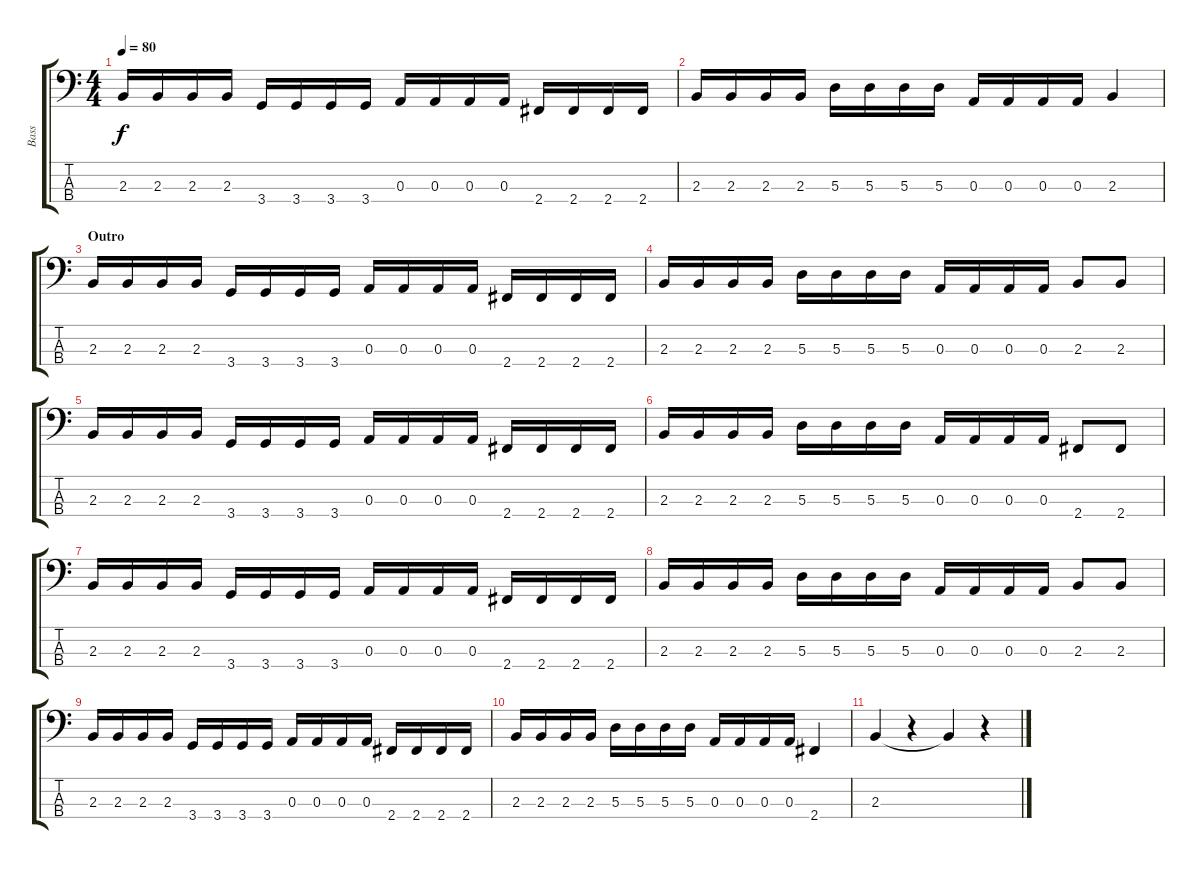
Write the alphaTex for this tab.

\track ("Bass" "Bass") {instrument electricbassfinger}
\staff {score tabs}
\tuning (G2 D2 A1 E1) {hide}
\ts (4 4)
\tempo 80
\clef f4
\ks c
2.3.16{dy f} 2.3.16 2.3.16 2.3.16 3.4.16 3.4.16 3.4.16 3.4.16 0.3.16 0.3.16 0.3.16 0.3.16 2.4.16 2.4.16 2.4.16 2.4.16 |
2.3.16 2.3.16 2.3.16 2.3.16 5.3.16 5.3.16 5.3.16 5.3.16 0.3.16 0.3.16 0.3.16 0.3.16 2.3.4 |
\section ("" "Outro")
2.3.16 2.3.16 2.3.16 2.3.16 3.4.16 3.4.16 3.4.16 3.4.16 0.3.16 0.3.16 0.3.16 0.3.16 2.4.16 2.4.16 2.4.16 2.4.16 |
2.3.16 2.3.16 2.3.16 2.3.16 5.3.16 5.3.16 5.3.16 5.3.16 0.3.16 0.3.16 0.3.16 0.3.16 2.3.8 2.3.8 |
2.3.16 2.3.16 2.3.16 2.3.16 3.4.16 3.4.16 3.4.16 3.4.16 0.3.16 0.3.16 0.3.16 0.3.16 2.4.16 2.4.16 2.4.16 2.4.16 |
2.3.16 2.3.16 2.3.16 2.3.16 5.3.16 5.3.16 5.3.16 5.3.16 0.3.16 0.3.16 0.3.16 0.3.16 2.4.8 2.4.8 |
2.3.16 2.3.16 2.3.16 2.3.16 3.4.16 3.4.16 3.4.16 3.4.16 0.3.16 0.3.16 0.3.16 0.3.16 2.4.16 2.4.16 2.4.16 2.4.16 |
2.3.16 2.3.16 2.3.16 2.3.16 5.3.16 5.3.16 5.3.16 5.3.16 0.3.16 0.3.16 0.3.16 0.3.16 2.3.8 2.3.8 |
2.3.16 2.3.16 2.3.16 2.3.16 3.4.16 3.4.16 3.4.16 3.4.16 0.3.16 0.3.16 0.3.16 0.3.16 2.4.16 2.4.16 2.4.16 2.4.16 |
2.3.16 2.3.16 2.3.16 2.3.16 5.3.16 5.3.16 5.3.16 5.3.16 0.3.16 0.3.16 0.3.16 0.3.16 2.4.4 |
2.3.4 r.4 2.3{t}.4 r.4
